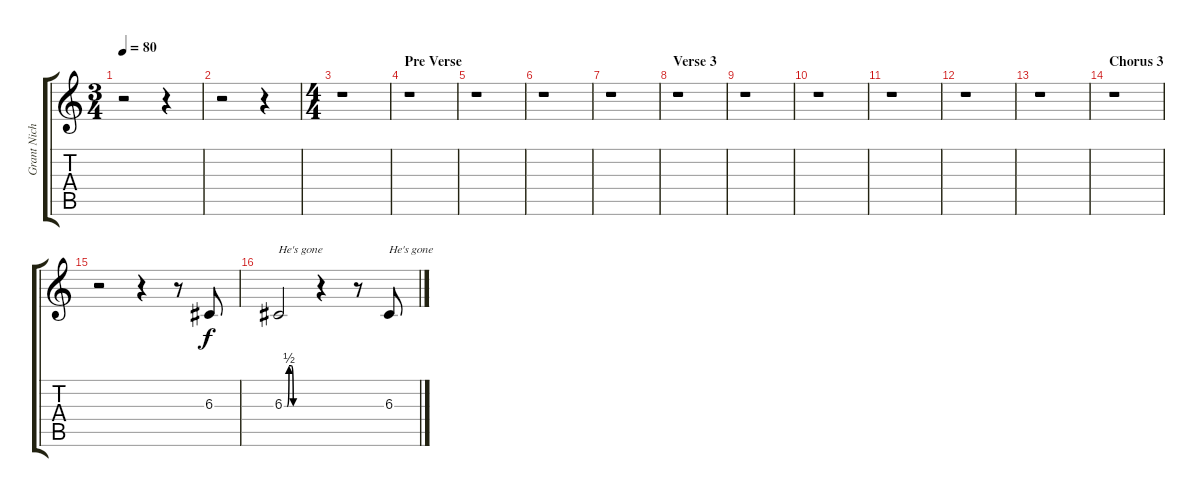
\track ("Grant Nicholas (Backing Vocals)" "Grant Nich") {instrument bassoon}
\staff {score tabs}
\tuning (E4 B3 G3 D3 A2 E2) {hide}
\ts (3 4)
\tempo 80
\clef g2
\ks c
r.2{dy f} r.4 |
r.2 r.4 |
\ts (4 4)
r.1 |
\section ("" "Pre Verse")
r.1 |
r.1 |
r.1 |
r.1 |
\section ("" "Verse 3")
r.1 |
r.1 |
r.1 |
r.1 |
r.1 |
r.1 |
\section ("" "Chorus 3")
r.1 |
r.2 r.4 r.8 6.3.8 |
6.3{be (custom 0 0 6 0 10 2 15 2 19 0 21 0 60 0)}.2{txt "He's gone"} r.4 r.8 6.3.8{txt "He's gone"}
